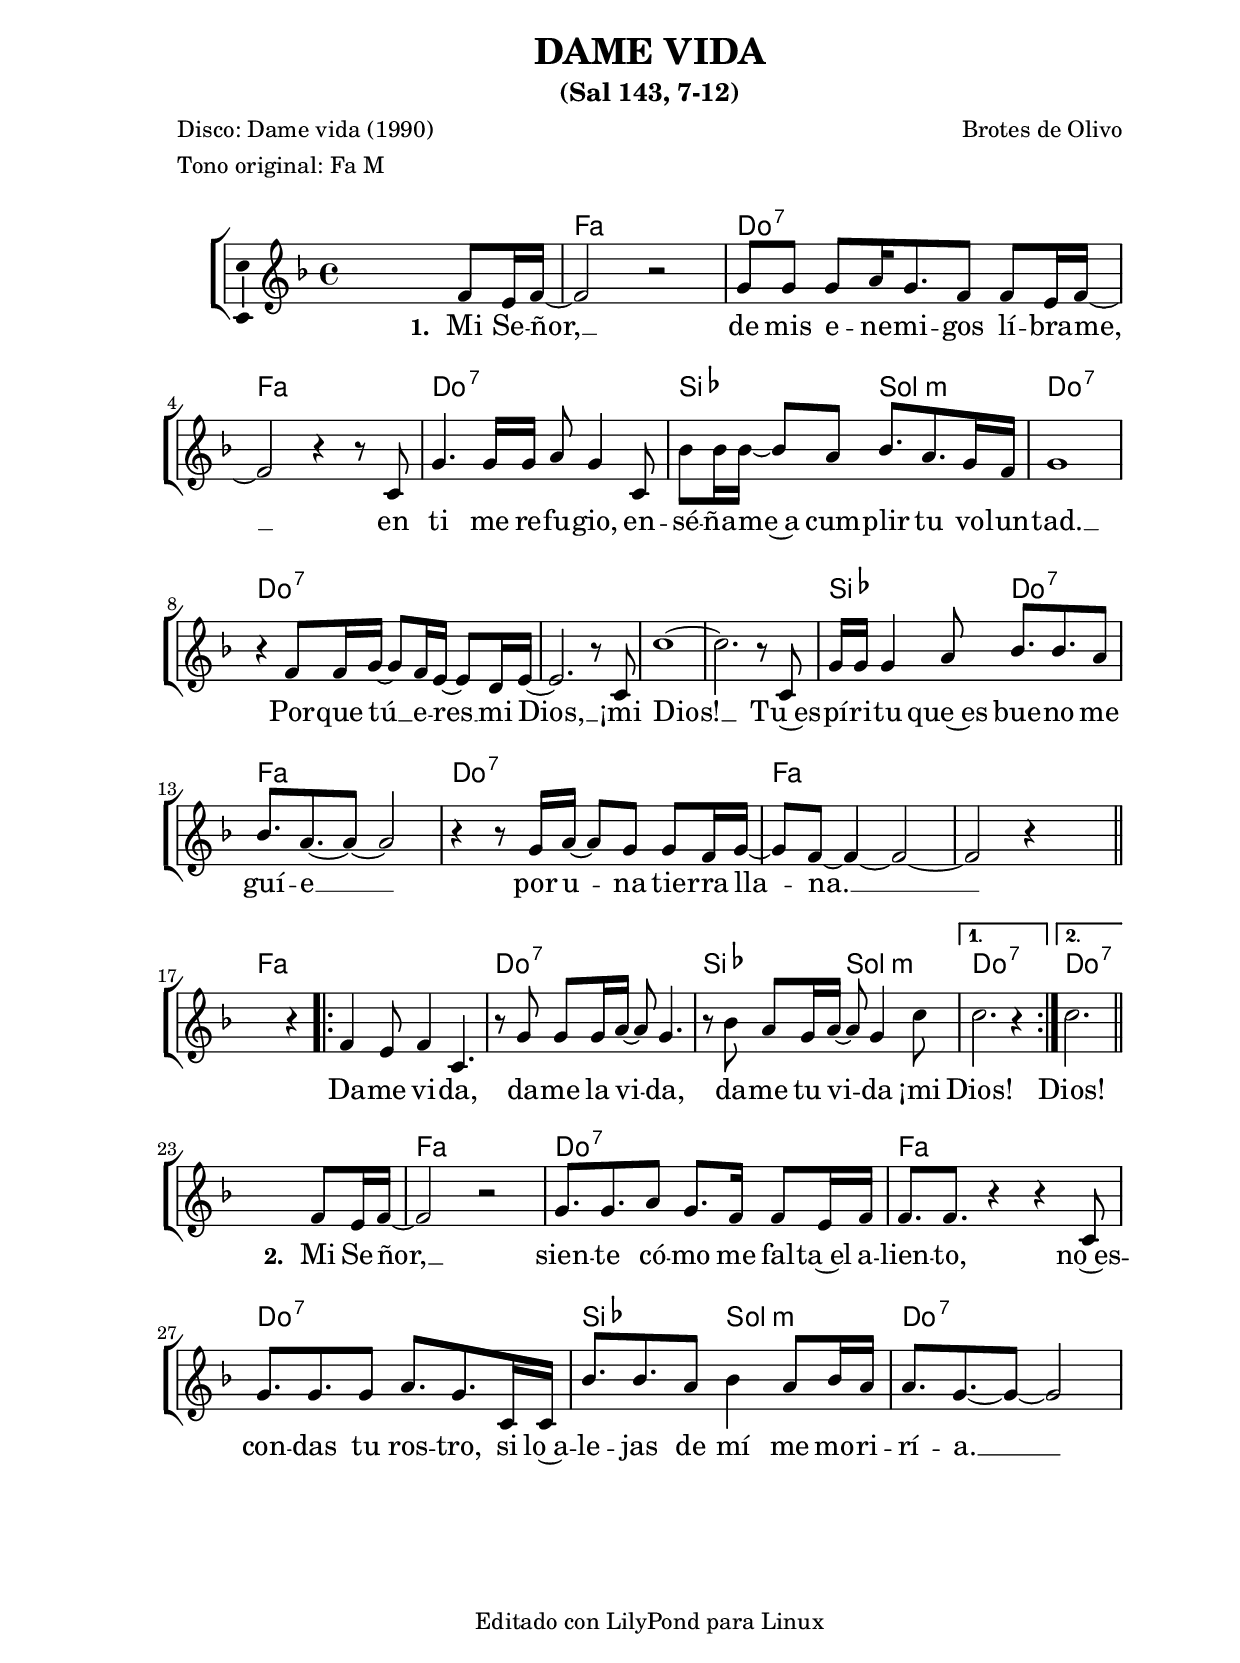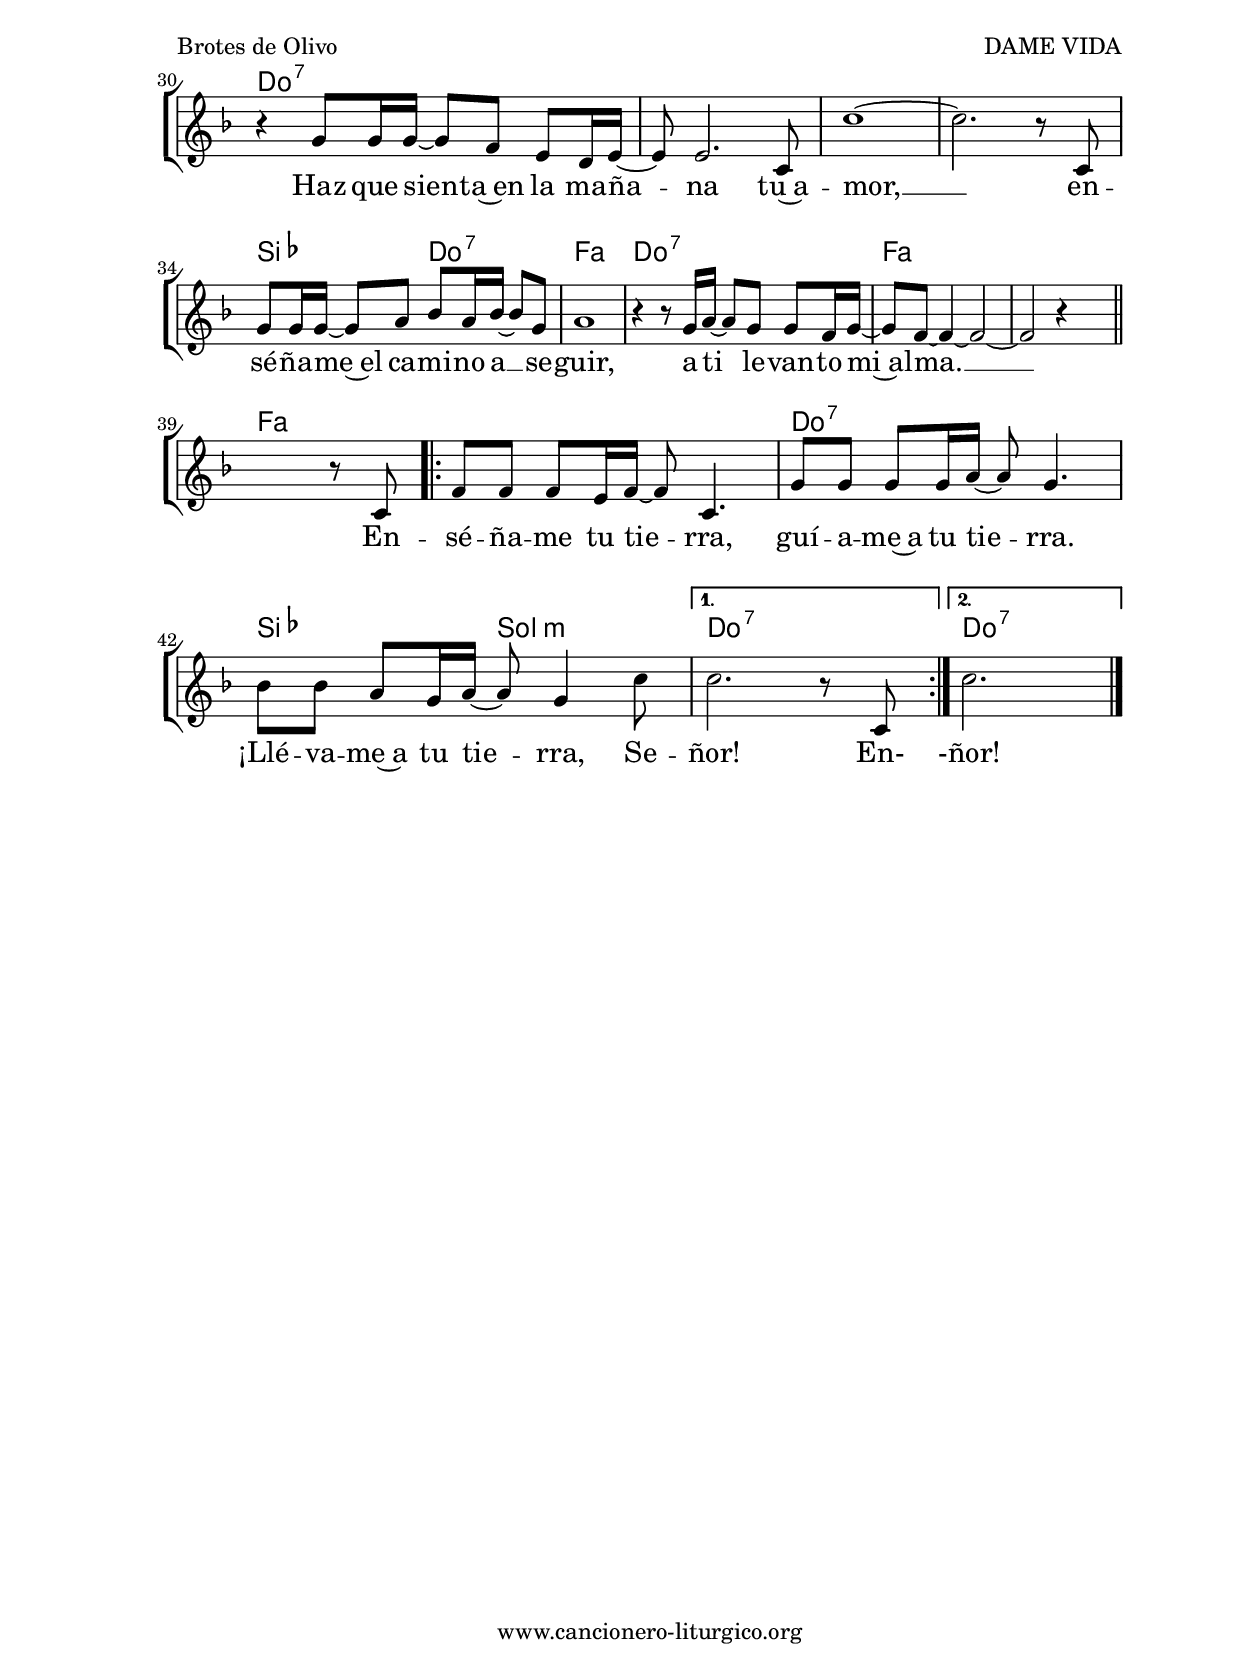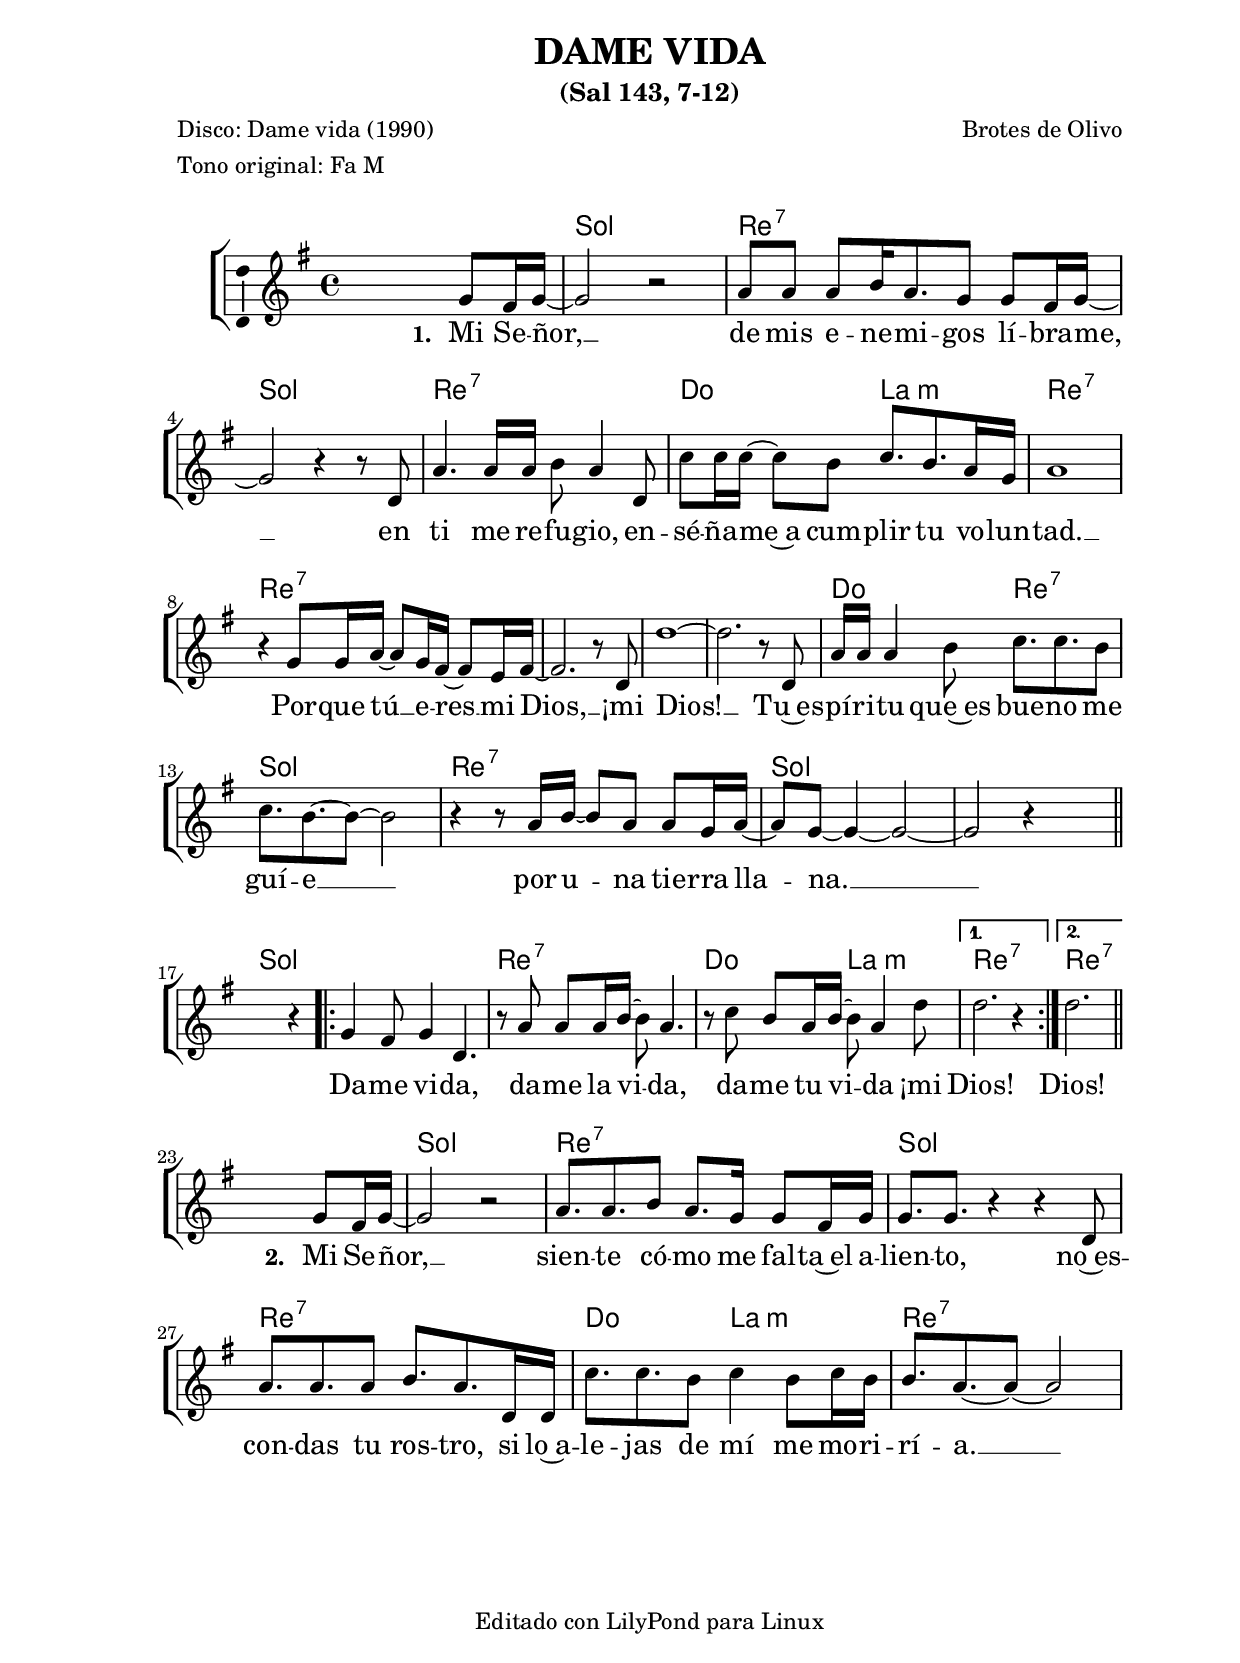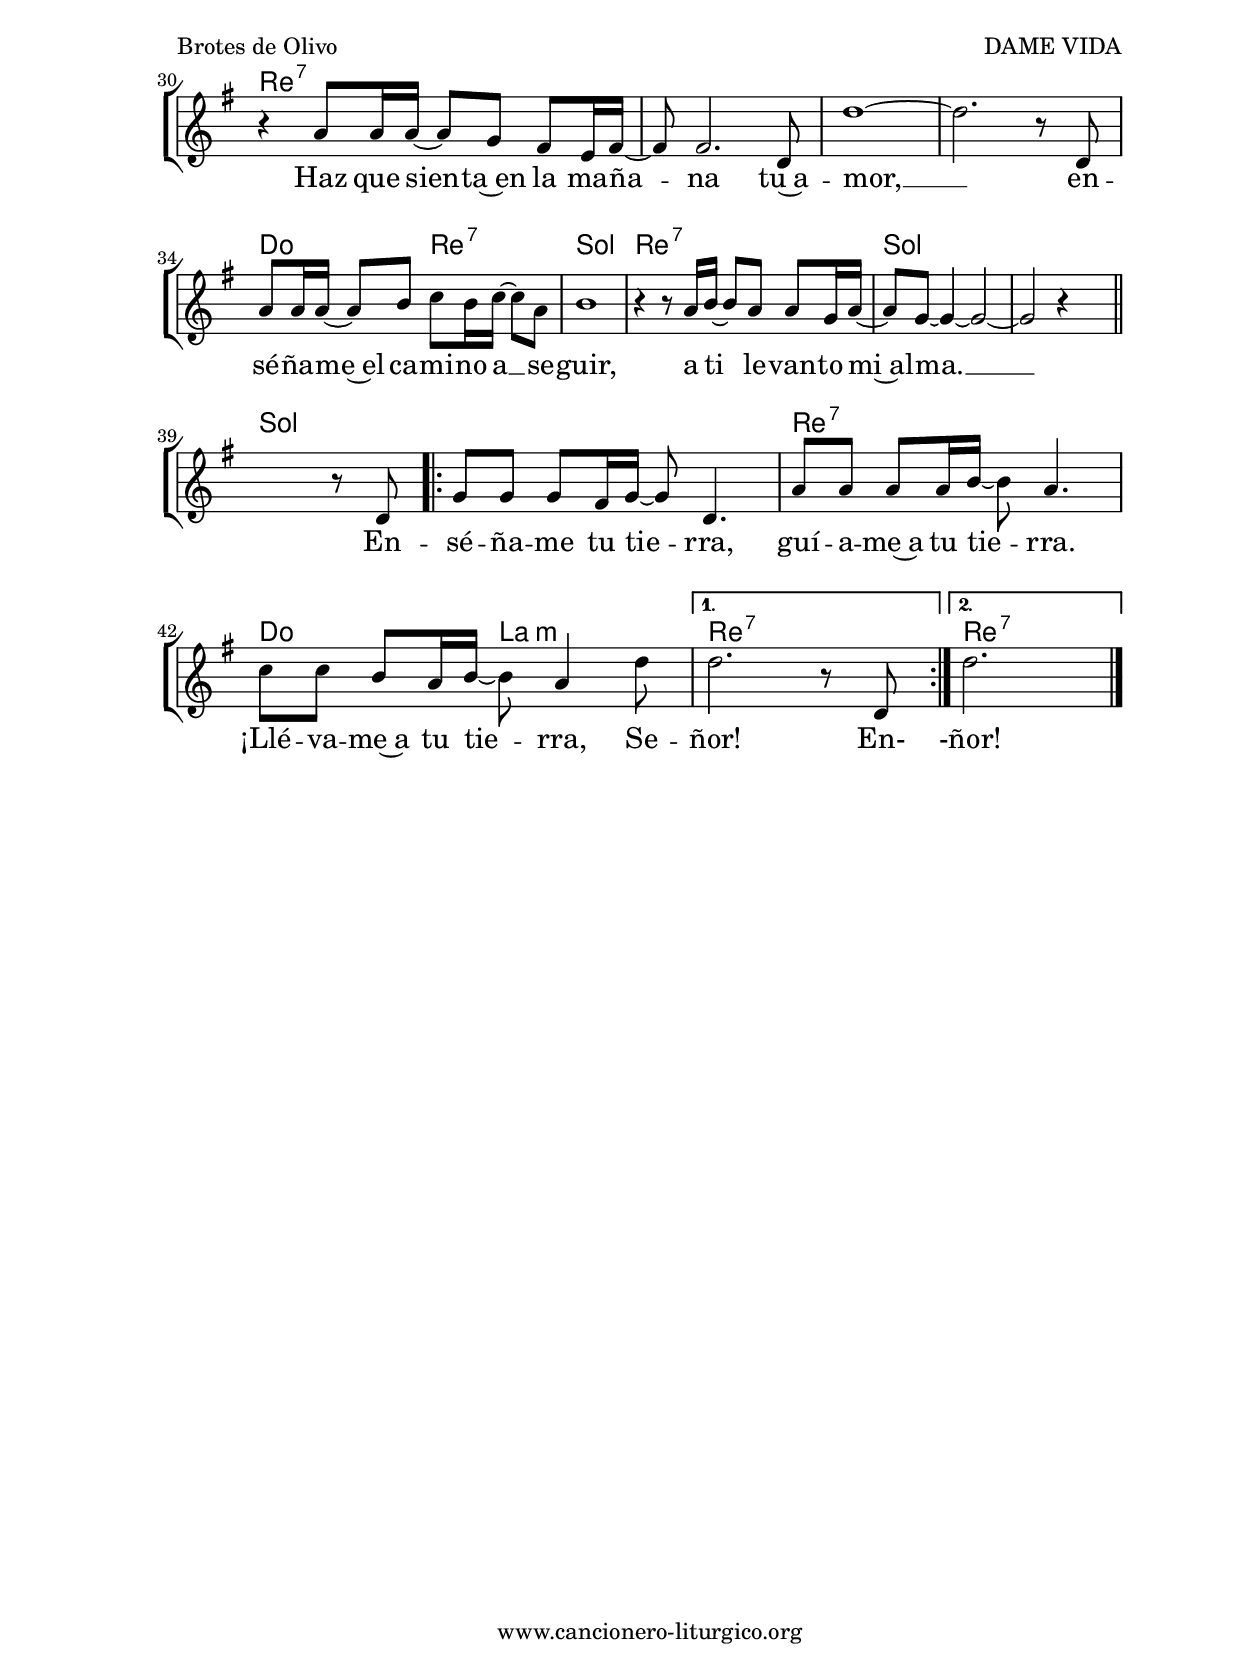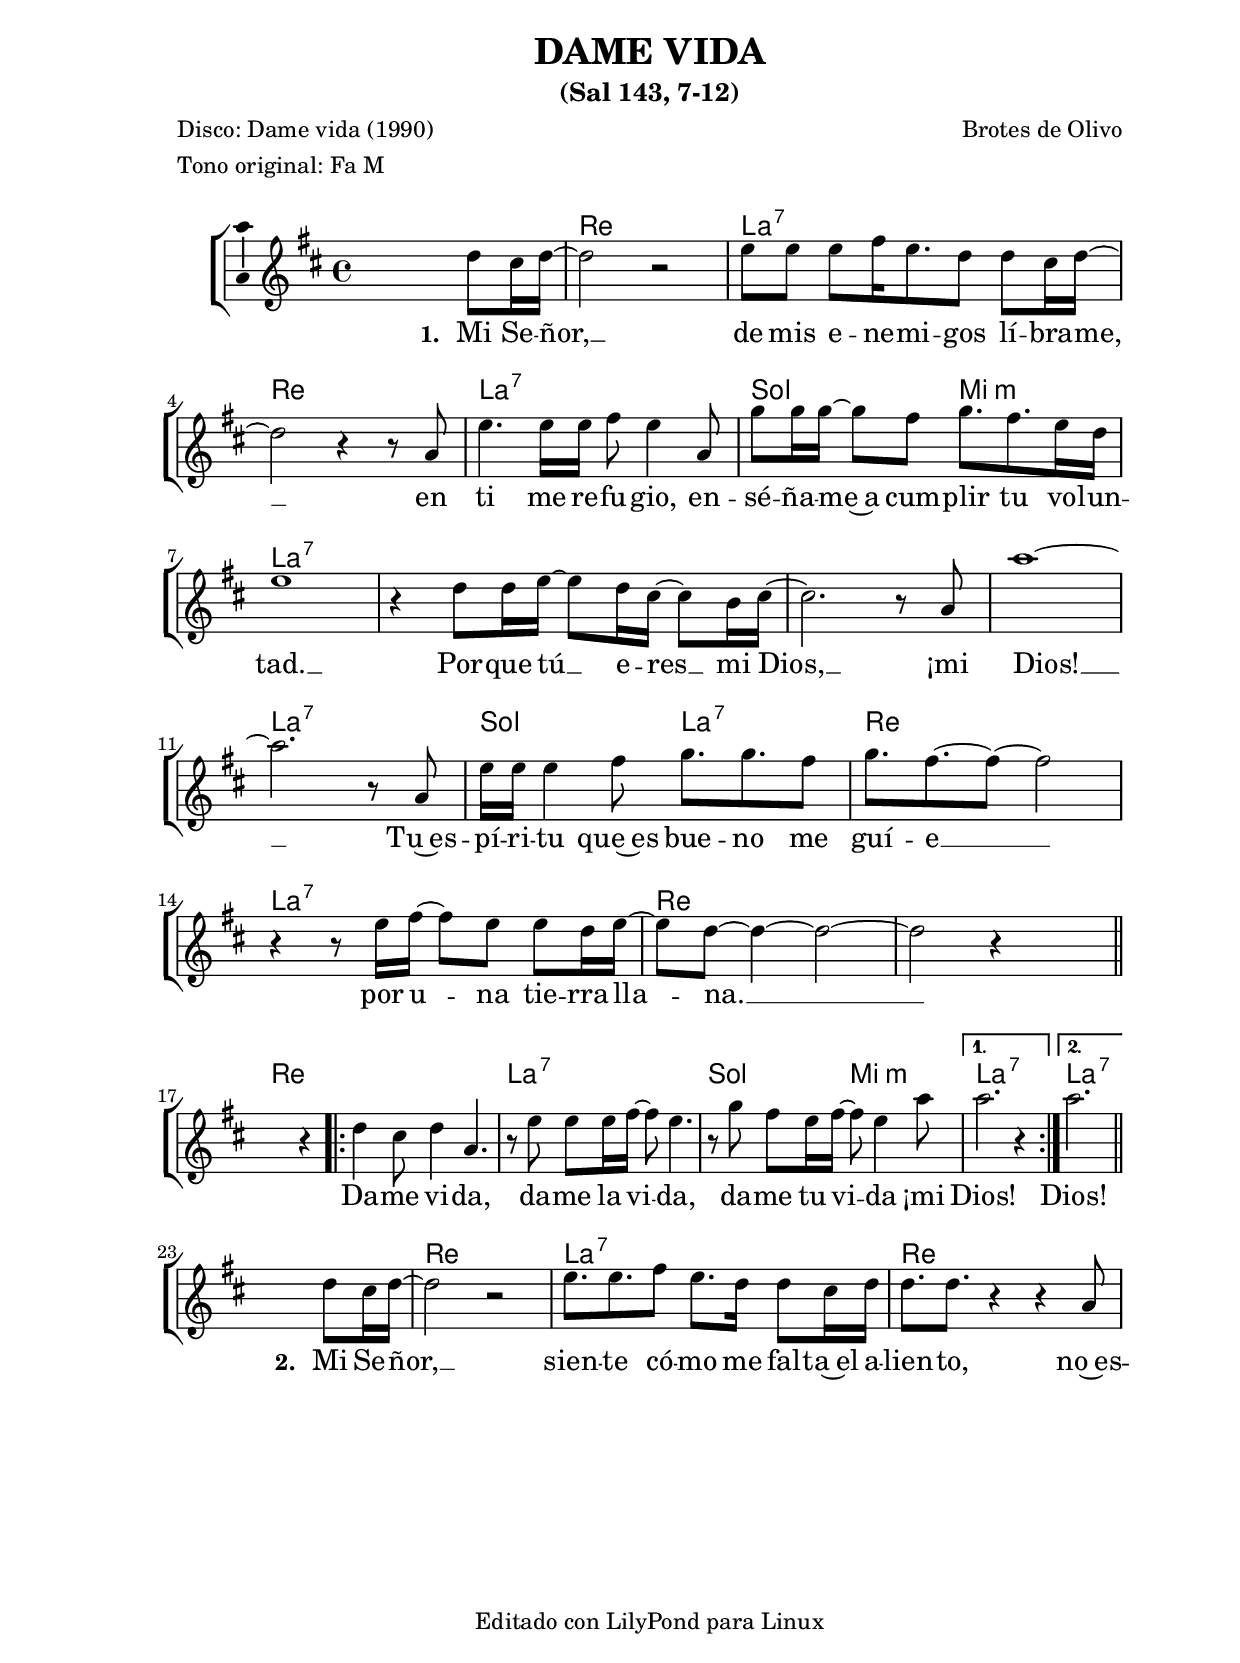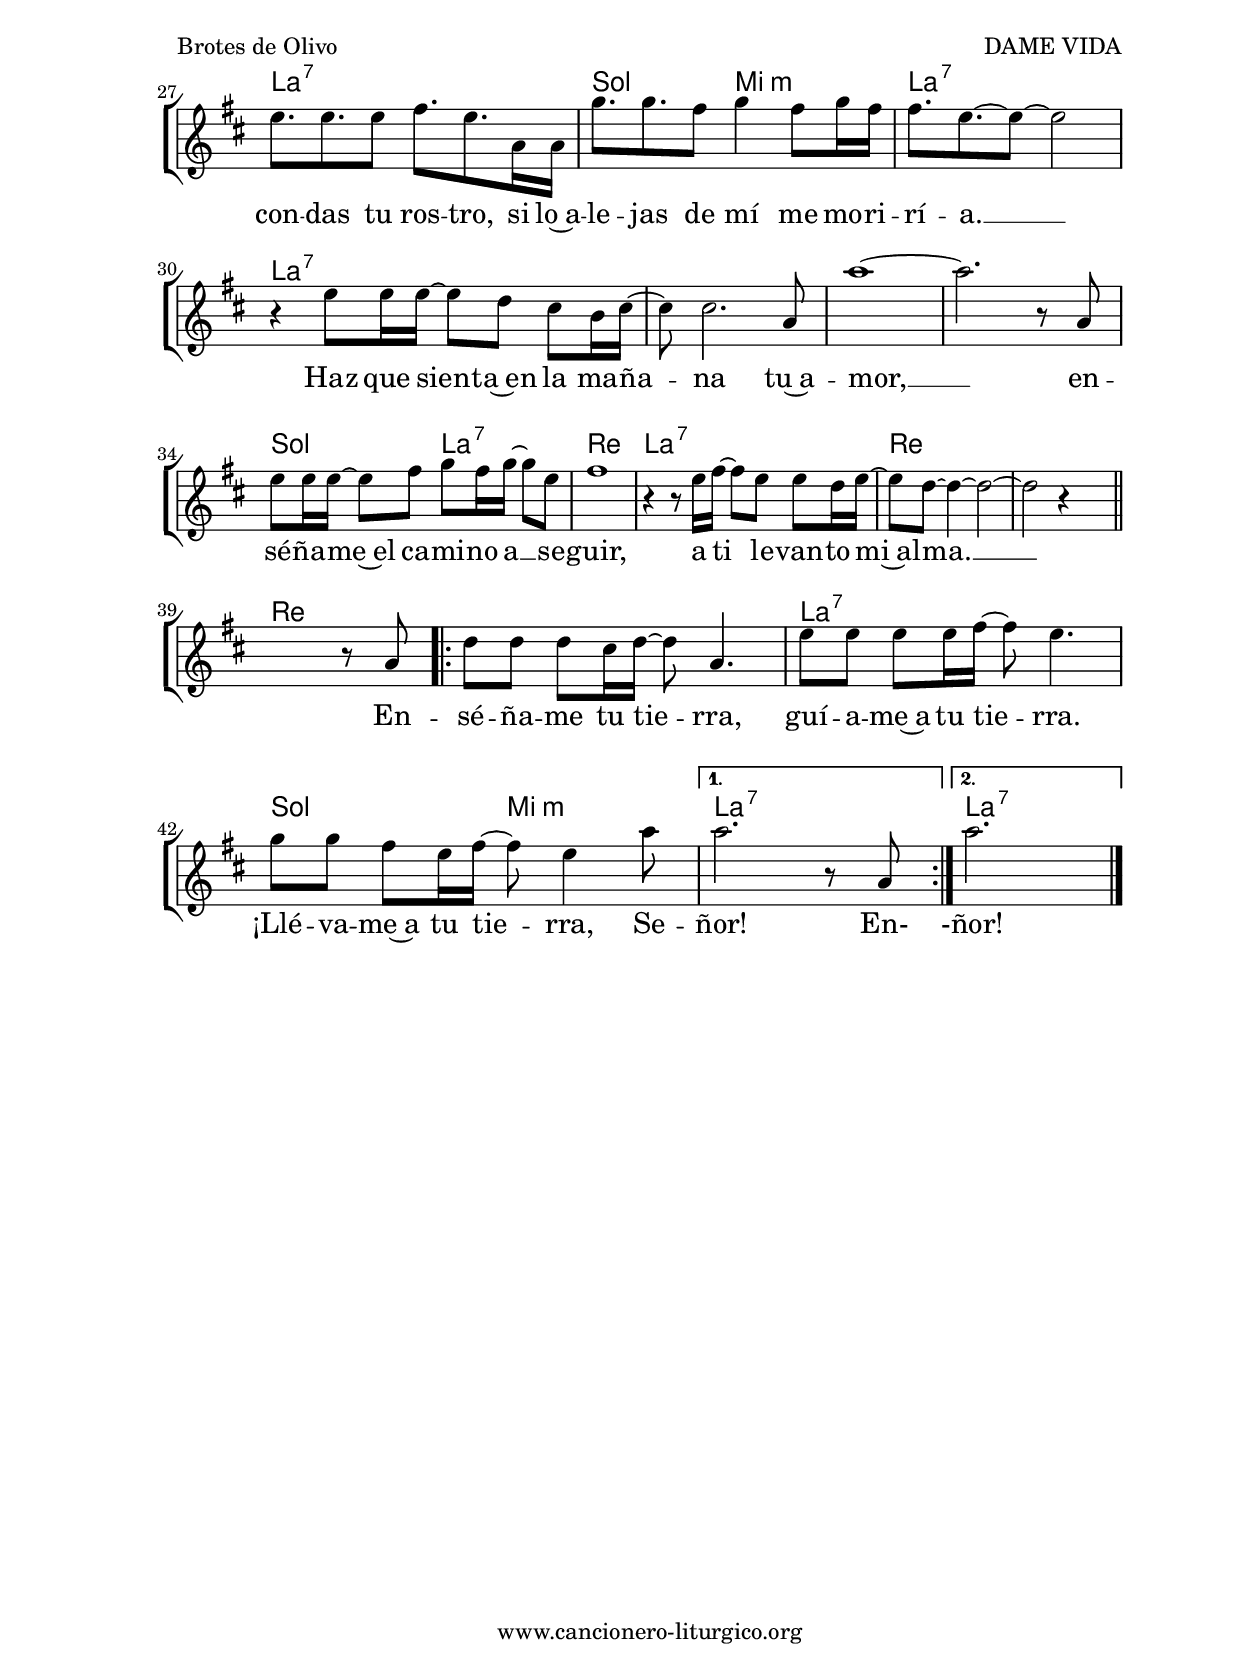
%
%para convertir .midi en .wav:
%timidity filename.midi -Ow -o finename.wav
%
%
%Para convertir de .wav a .mp3:
%lame -h -m j filename.wav
%
%
%para escuchar el midi:
%timidity nombrefichero.midi
%


%versión de lilypond para la que se ha escrito esta partitura:
\version "2.16.0"

	%Tamaño papel
	#(set-default-paper-size "a4")
	%Tamaño partitura
	#(set-global-staff-size 20)
	%No responde al pulsar sobre una nota
	#(ly:set-option 'point-and-click #f)

%parámetros del encabezamiento:
\header {
	title = "DAME VIDA"
	subtitle = "(Sal 143, 7-12)"
	composer = "Brotes de Olivo"
	poet = "Disco: Dame vida (1990)"
	meter = "Tono original: Fa M"
	arranger = ""
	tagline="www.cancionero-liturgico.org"
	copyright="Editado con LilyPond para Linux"
	}

%parámetros asociados al papel:
\paper  {
	oddHeaderMarkup = \markup {\fill-line { \on-the-fly #not-first-page \fromproperty #'header:title \on-the-fly #not-first-page \fromproperty #'header:composer }}
	evenHeaderMarkup = \markup {\fill-line { \fromproperty #'header:composer \fromproperty #'header:title }}
	#(set-paper-size "a4")
	print-page-number = ##f
	first-page-number = 1
	print-first-page-number = ##f
%	head-separation = 3.0 \cm
	top-margin = 2.0 \cm
	bottom-margin = 0.5\cm
%%%	bottom-margin = -1.0\cm
	left-margin = 3.0 \cm
	line-width = 16.0 \cm 
	indent = 8\mm
	interscoreline = 2.\mm
	between-system-space = 15\mm
%	para que las partituras no llenen la hoja:
	ragged-bottom = ##t
%	idem para la última hoja:
	ragged-last-bottom = ##f
%	para que las partituras llenen el ancho del papel:
	ragged-last = ##f
	after-title-space = 2.5 \cm
%page-count=1
%system-count=8

	%Flexible Vertical Spacing
%	markup-markup-spacing =
%	#'((basic-distance . 15) (minimum-distance . 15) (padding . 3))
	markup-system-spacing =
	#'((basic-distance . 15) (minimum-distance . 15) (padding . 3))
	system-system-spacing =
	#'((basic-distance . 15) (minimum-distance . 15) (padding . 3))
	score-system-spacing =
	#'((basic-distance . 15) (minimum-distance . 15) (padding . 5))
%	top-system-spacing = % header
%	#'((basic-distance . 8) (minimum-distance . 0) (padding . 0))
%	top-markup-spacing =
%	#'((basic-distance . 20) (minimum-distance . 20) (padding . 0))
	last-bottom-spacing = % footer
	#'((basic-distance . 5) (minimum-distance . 5) (padding . 0))
%	score-markup-spacing =
%	#'((basic-distance . 16) (minimum-distance . 13) (padding . 0))

	}


%parámetros que afectan a toda la partitura:
global =  {
	%clave de sol (G):
	\clef G
	%armadura:
%%%	\transpose d f
	\key f \major
	\tempo 4=85
	\set Score.tempoHideNote = ##t
	}


acordes = {
	\italianChords
	\chordmode {
%%%	\transpose d f
{

s1
f1 c:7 f c:7 bes2 g:m c1:7 c:7 c:7 c:7 c:7 bes2 c:7 f1 c:7 f f

f1
\repeat volta 2 {
f1 c:7 bes2 g:m
}
\alternative {
{
c1:7
}
{
c1:7
}
}

s1
f1 c:7 f c:7 bes2 g:m c1:7 c:7 c:7 c:7 c:7 bes2 c:7 f1 c:7 f f

f1
\repeat volta 2 {
f1 c:7 bes2 g:m
}
\alternative {
{
c1:7
}
{
c1:7
}
}

	}
	}
}


melodia = 

%%%	\transpose d f
{
	\relative c'{
	\time 4/4

s2 s4 f8 e16 f~
f2 r2
g8 g g a16 g8. f8 f e16 f~
f2 r4 r8 c8
g'4. g16 g a8 g4 c,8
bes'8 bes16 bes~bes8 a8 bes8. a g16 f
g1
r4 f8 f16 g~g8 f16 e~e8 d16 e~
e2. r8 c8
c'1~
c2. r8 c,8
g'16 g g4 a8 bes8. bes a8
%%%g'8 g16 g~g8 a8 bes8. bes a8
bes8. a~a8~a2
r4 r8 g16 a~a8 g g f16 g~
g8 f~f4~f2~
f2 r4 s4

\bar "||"
\break

s2 s4 r4
\repeat volta 2 {
f4 e8 f4 c4.
r8 g'8 g g16 a~a8 g4.
r8 bes8 a g16 a~a8 g4 c8
}
\alternative {
{
c2. r4
}
{
c2. s4
}
}

\bar "||"
\break

s2 s4 f,8 e16 f~
f2 r2
g8. g a8 g8. f16 f8 e16 f
f8. f r4 r4 c8
g'8. g g8 a8. g c,16 c
bes'8. bes a8 bes4 a8 bes16 a
a8. g~g8~g2
r4 g8 g16 g~g8 f8 e d16 e~
e8 e2. c8
c'1~
c2. r8 c,8
g'8 g16 g~g8 a8 bes a16 bes~bes8 g8
a1
r4 r8 g16 a~a8 g g f16 g~
g8 f~f4~f2~
f2 r4 s4

\bar "||"
\break

s2 s4 r8 c8
\repeat volta 2 {
f8 f f e16 f~f8 c4.
g'8 g g g16 a~a8 g4.
bes8 bes a g16 a~a8 g4 c8
}
\alternative {
{
c2. r8 c,8
}
{
c'2. s4
}
}

\bar "|."
	}
	}


texto = \lyricmode {

\set stanza =#"1. " Mi Se -- ñor, __ de mis e -- ne -- mi -- gos lí -- bra -- me, __
en ti me re -- fu -- gio, en -- sé -- ña -- me~a cum -- plir tu vo -- lun -- tad. __

Por -- que tú __ e -- res __ mi Dios, __ ¡mi Dios! __
Tu~es -- pí -- ri -- tu que~es bue -- no me guí -- e __ por u -- na tie -- rra lla -- na. __

Da -- me vi -- da, da -- me la vi -- da, da -- me tu vi -- da ¡mi Dios!
Dios!

\set stanza =#"2. " Mi Se -- ñor, __ sien -- te có -- mo me fal -- ta~el a -- lien -- to,
no~es -- con -- das tu ros -- tro, si lo~a -- le -- jas de mí me mo -- ri -- rí -- a. __

Haz que sien -- ta~en la ma -- ña -- na tu~a -- mor, __
en -- sé -- ña -- me~el ca -- mi -- no a __ se -- guir, a ti le -- van -- to mi~al -- ma. __

En -- sé -- ña -- me tu tie -- rra, guí -- a -- me~a tu tie -- rra.
¡Llé -- va -- me~a tu tie -- rra, Se -- ñor!
En-
-ñor!

	}


acordesStaff = \context ChordNames = acordesStaff <<
	\set chordChanges = ##t
	\acordes
	>>


vozStaff = \context Voice = vozStaff
\with {\consists "Ambitus_engraver"}
<<
%	\set Staff.instrumentName = ""
%	\set Staff.shortInstrumentName = ""
%	\set Staff.midiInstrument = #"clarinet"
%	\set Staff.midiInstrument = #"cello"
%	\set Staff.midiInstrument = #"flute"
	\set Staff.midiInstrument = #"electric guitar (jazz)"
%	\set Staff.midiInstrument = #"english horn"
%	\set Staff.midiInstrument = #"violin"
%	\set Staff.midiInstrument = #"glockenspiel"
	\set Staff.midiMinimumVolume = #0.7
	\set Staff.midiMaximumVolume = #0.9
	\global
	\melodia
	>>


textoStaff = \context Lyrics = textoStaff <<
	\lyricsto vozStaff \texto
	>>

\book {
	\score {
		\context ChoirStaff {
			\override StaffGroup.SystemStartBracket #'collapse-height = #1
			\override Score.SystemStartBar #'collapse-height = #1
			<<
			\acordesStaff
			\vozStaff
			\textoStaff
			>>
			}
		\layout {
	    		\context {
				\Lyrics
				\override LyricText #'font-size = #2
				}
	   		 \context {
				\Score
				\override StaffSymbol #'staff-space = #(magstep +3)
				}
			}
		}
	\score {
		\unfoldRepeats
		\context ChoirStaff {
			<<
			\acordesStaff
			\vozStaff
			>>
			}
		\midi {
	  		\context {
	  			\Score
				tempoWholesPerMinute = #(ly:make-moment 70 4)
				}
			}
		}
	}



#(define output-suffix "C")
\book {
	\score {
		\context ChoirStaff {
			\override StaffGroup.SystemStartBracket #'collapse-height = #1
			\override Score.SystemStartBar #'collapse-height = #1
\transpose c d
			<<
			\acordesStaff
			\vozStaff
			\textoStaff
			>>
			}
		\layout {
	    		\context {
				\Lyrics
				\override LyricText #'font-size = #2
				}
	   		 \context {
				\Score
				\override StaffSymbol #'staff-space = #(magstep +3)
				}
			}
		}
	}

#(define output-suffix "S")
\book {
	\score {
		\context ChoirStaff {
			\override StaffGroup.SystemStartBracket #'collapse-height = #1
			\override Score.SystemStartBar #'collapse-height = #1
\transpose c a
			<<
			\acordesStaff
			\vozStaff
			\textoStaff
			>>
			}
		\layout {
	    		\context {
				\Lyrics
				\override LyricText #'font-size = #2
				}
	   		 \context {
				\Score
				\override StaffSymbol #'staff-space = #(magstep +3)
				}
			}
		}
	}


